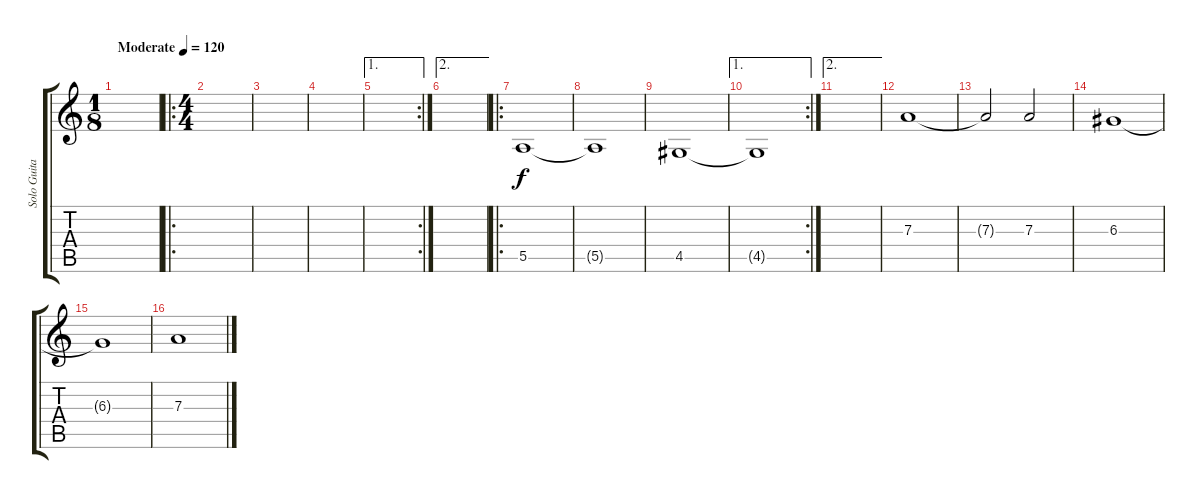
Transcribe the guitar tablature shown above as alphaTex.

\track ("Solo Guitar" "Solo Guita") {instrument distortionguitar}
\staff {score tabs}
\tuning (B3 Gb3 D3 A2 E2 B1) {hide}
\ts (1 8)
\tempo (120 "Moderate")
\clef g2
\ks c
|
\ro
\ts (4 4)
|
|
|
\ae 1
\rc 2
|
\ae 2
|
\ro
5.5.1 |
5.5{t}.1 |
4.5.1 |
\ae 1
\rc 2
4.5{t}.1 |
\ae 2
|
7.3.1 |
7.3{t}.2 7.3.2 |
6.3.1 |
6.3{t}.1 |
7.3.1
